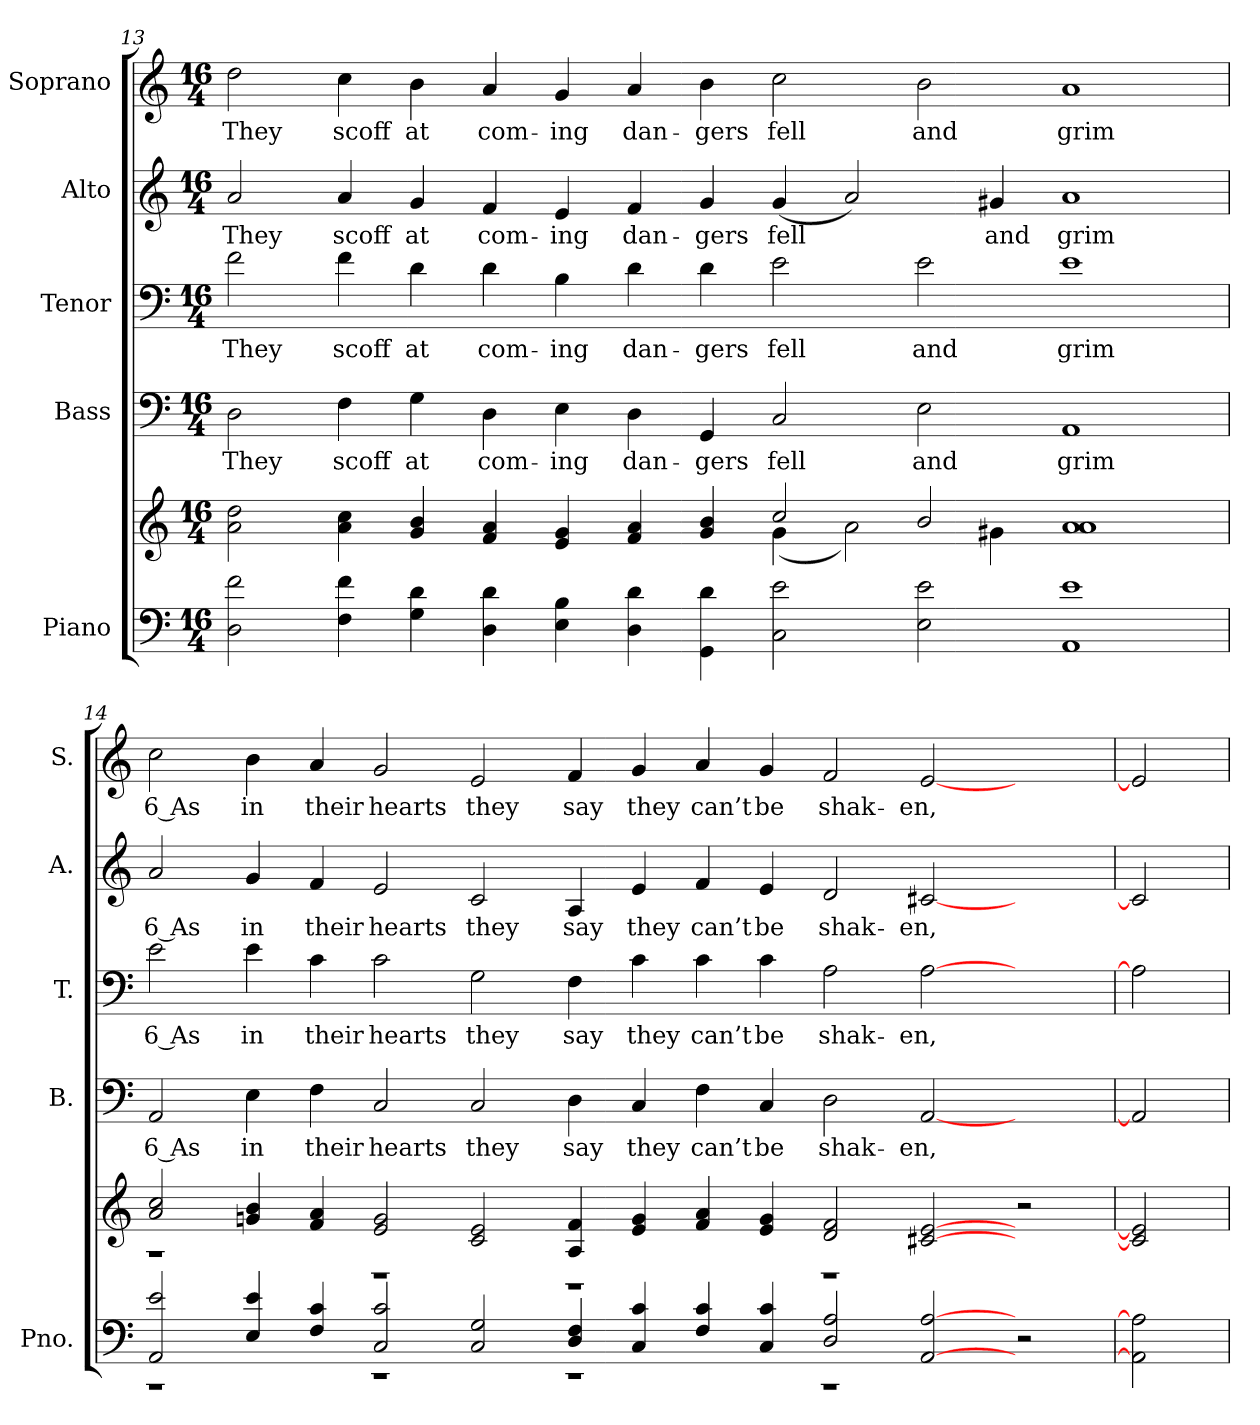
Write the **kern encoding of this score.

**kern	**kern	**kern	**text	**kern	**text	**kern	**text	**kern	**text
*part5	*part5	*part4	*part4	*part3	*part3	*part2	*part2	*part1	*part1
*staff6	*staff5	*staff4	*staff4	*staff3	*staff3	*staff2	*staff2	*staff1	*staff1
*I"Piano	*	*I"Bass	*	*I"Tenor	*	*I"Alto	*	*I"Soprano	*
*I'Pno.	*	*I'B.	*	*I'T.	*	*I'A.	*	*I'S.	*
!!LO:PB:g=z
*clefF4	*clefG2	*clefF4	*	*clefF4	*	*clefG2	*	*clefG2	*
*k[]	*k[]	*k[]	*	*k[]	*	*k[]	*	*k[]	*
*C:	*C:	*C:	*	*C:	*	*C:	*	*C:	*
*M16/4	*M16/4	*M16/4	*	*M16/4	*	*M16/4	*	*M16/4	*
=13	=13	=13	=13	=13	=13	=13	=13	=13	=13
*	*^	*	*	*	*	*	*	*	*
!	!	!	!	!LO:LY:b:color=#000000	!	!	!	!	!	!
!	!	!	!	!	!	!LO:LY:b:color=#000000	!	!	!	!
!	!	!	!	!	!	!	!	!LO:LY:b:color=#000000	!	!
!	!	!	!	!	!	!	!	!	!	!LO:LY:b:color=#000000
2Di\ 2fi	2ai\ 2ddi	1ryy	2Di\	They	2fi\	They	2ai/	They	2ddi\	They
!	!	!	!	!LO:LY:b:color=#000000	!	!	!	!	!	!
!	!	!	!	!	!	!LO:LY:b:color=#000000	!	!	!	!
!	!	!	!	!	!	!	!	!LO:LY:b:color=#000000	!	!
!	!	!	!	!	!	!	!	!	!	!LO:LY:b:color=#000000
4Fi\ 4fi	4ai\ 4cci	.	4Fi\	scoff	4fi\	scoff	4ai/	scoff	4cci\	scoff
!	!	!	!	!LO:LY:b:color=#000000	!	!	!	!	!	!
!	!	!	!	!	!	!LO:LY:b:color=#000000	!	!	!	!
!	!	!	!	!	!	!	!	!LO:LY:b:color=#000000	!	!
!	!	!	!	!	!	!	!	!	!	!LO:LY:b:color=#000000
4Gi\ 4di	4gi/ 4bi	.	4Gi\	at	4di\	at	4gi/	at	4bi\	at
!	!	!	!	!LO:LY:b:color=#000000	!	!	!	!	!	!
!	!	!	!	!	!	!LO:LY:b:color=#000000	!	!	!	!
!	!	!	!	!	!	!	!	!LO:LY:b:color=#000000	!	!
!	!	!	!	!	!	!	!	!	!	!LO:LY:b:color=#000000
4Di\ 4di	4fi/ 4ai	1ryy	4Di\	com-	4di\	com-	4fi/	com-	4ai/	com-
!	!	!	!	!LO:LY:b:color=#000000	!	!	!	!	!	!
!	!	!	!	!	!	!LO:LY:b:color=#000000	!	!	!	!
!	!	!	!	!	!	!	!	!LO:LY:b:color=#000000	!	!
!	!	!	!	!	!	!	!	!	!	!LO:LY:b:color=#000000
4Ei\ 4Bi	4ei/ 4gi	.	4Ei\	-ing	4Bi\	-ing	4ei/	-ing	4gi/	-ing
!	!	!	!	!LO:LY:b:color=#000000	!	!	!	!	!	!
!	!	!	!	!	!	!LO:LY:b:color=#000000	!	!	!	!
!	!	!	!	!	!	!	!	!LO:LY:b:color=#000000	!	!
!	!	!	!	!	!	!	!	!	!	!LO:LY:b:color=#000000
4Di\ 4di	4fi/ 4ai	.	4Di\	dan-	4di\	dan-	4fi/	dan-	4ai/	dan-
!	!	!	!	!LO:LY:b:color=#000000	!	!	!	!	!	!
!	!	!	!	!	!	!LO:LY:b:color=#000000	!	!	!	!
!	!	!	!	!	!	!	!	!LO:LY:b:color=#000000	!	!
!	!	!	!	!	!	!	!	!	!	!LO:LY:b:color=#000000
4GGi\ 4di	4gi/ 4bi	.	4GGi/	-gers	4di\	-gers	4gi/	-gers	4bi\	-gers
!	!	!	!	!LO:LY:b:color=#000000	!	!	!	!	!	!
!	!	!	!	!	!	!LO:LY:b:color=#000000	!	!	!	!
!	!	!	!	!	!	!	!	!LO:LY:b:color=#000000	!	!
!	!	!	!	!	!	!	!	!	!	!LO:LY:b:color=#000000
2Ci\ 2ei	2cci/	(4gi\	2Ci/	fell	2ei\	fell	(4gi/	fell	2cci\	fell
.	.	2ai\)	.	.	.	.	2ai/)	.	.	.
!	!	!	!	!LO:LY:b:color=#000000	!	!	!	!	!	!
!	!	!	!	!	!	!LO:LY:b:color=#000000	!	!	!	!
!	!	!	!	!	!	!	!	!	!	!LO:LY:b:color=#000000
2Ei\ 2ei	2bi/	.	2Ei\	and	2ei\	and	.	.	2bi\	and
!	!	!	!	!	!	!	!	!LO:LY:b:color=#000000	!	!
.	.	4g#Xi\	.	.	.	.	4g#Xi/	and	.	.
!	!	!	!	!LO:LY:b:color=#000000	!	!	!	!	!	!
!	!	!	!	!	!	!LO:LY:b:color=#000000	!	!	!	!
!	!	!	!	!	!	!	!	!LO:LY:b:color=#000000	!	!
!	!	!	!	!	!	!	!	!	!	!LO:LY:b:color=#000000
1AAi 1ei	1ai 1ai	1ryy	1AAi	grim	1ei	grim	1ai	grim	1ai	grim
=14	=14	=14	=14	=14	=14	=14	=14	=14	=14	=14
*^	*	*	*	*	*	*	*	*	*	*
!	!	!	!	!	!LO:LY:b:color=#000000	!	!	!	!	!	!
!	!	!	!	!	!	!	!LO:LY:b:color=#000000	!	!	!	!
!	!	!	!	!	!	!	!	!	!LO:LY:b:color=#000000	!	!
!	!	!	!	!	!	!	!	!	!	!	!LO:LY:b:color=#000000
2AAi/ 2ei	1r	2ai/ 2cci	1r	2AAi/	6 As	2ei\	6 As	2ai/	6 As	2cci\	6 As
!	!	!	!	!	!LO:LY:b:color=#000000	!	!	!	!	!	!
!	!	!	!	!	!	!	!LO:LY:b:color=#000000	!	!	!	!
!	!	!	!	!	!	!	!	!	!LO:LY:b:color=#000000	!	!
!	!	!	!	!	!	!	!	!	!	!	!LO:LY:b:color=#000000
4Ei/ 4ei	.	4gni/ 4bi	.	4Ei\	in	4ei\	in	4gi/	in	4bi\	in
!	!	!	!	!	!LO:LY:b:color=#000000	!	!	!	!	!	!
!	!	!	!	!	!	!	!LO:LY:b:color=#000000	!	!	!	!
!	!	!	!	!	!	!	!	!	!LO:LY:b:color=#000000	!	!
!	!	!	!	!	!	!	!	!	!	!	!LO:LY:b:color=#000000
4Fi/ 4ci	.	4fi/ 4ai	.	4Fi\	their	4ci\	their	4fi/	their	4ai/	their
!	!	!	!	!	!LO:LY:b:color=#000000	!	!	!	!	!	!
!	!	!	!	!	!	!	!LO:LY:b:color=#000000	!	!	!	!
!	!	!	!	!	!	!	!	!	!LO:LY:b:color=#000000	!	!
!	!	!	!	!	!	!	!	!	!	!	!LO:LY:b:color=#000000
2Ci/ 2ci	1r	2ei/ 2gi	1r	2Ci/	hearts	2ci\	hearts	2ei/	hearts	2gi/	hearts
!	!	!	!	!	!LO:LY:b:color=#000000	!	!	!	!	!	!
!	!	!	!	!	!	!	!LO:LY:b:color=#000000	!	!	!	!
!	!	!	!	!	!	!	!	!	!LO:LY:b:color=#000000	!	!
!	!	!	!	!	!	!	!	!	!	!	!LO:LY:b:color=#000000
2Ci/ 2Gi	.	2ci/ 2ei	.	2Ci/	they	2Gi\	they	2ci/	they	2ei/	they
!	!	!	!	!	!LO:LY:b:color=#000000	!	!	!	!	!	!
!	!	!	!	!	!	!	!LO:LY:b:color=#000000	!	!	!	!
!	!	!	!	!	!	!	!	!	!LO:LY:b:color=#000000	!	!
!	!	!	!	!	!	!	!	!	!	!	!LO:LY:b:color=#000000
4Di/ 4Fi	1r	4Ai/ 4fi	1r	4Di\	say	4Fi\	say	4Ai/	say	4fi/	say
!	!	!	!	!	!LO:LY:b:color=#000000	!	!	!	!	!	!
!	!	!	!	!	!	!	!LO:LY:b:color=#000000	!	!	!	!
!	!	!	!	!	!	!	!	!	!LO:LY:b:color=#000000	!	!
!	!	!	!	!	!	!	!	!	!	!	!LO:LY:b:color=#000000
4Ci/ 4ci	.	4ei/ 4gi	.	4Ci/	they	4ci\	they	4ei/	they	4gi/	they
!	!	!	!	!	!LO:LY:b:color=#000000	!	!	!	!	!	!
!	!	!	!	!	!	!	!LO:LY:b:color=#000000	!	!	!	!
!	!	!	!	!	!	!	!	!	!LO:LY:b:color=#000000	!	!
!	!	!	!	!	!	!	!	!	!	!	!LO:LY:b:color=#000000
4Fi/ 4ci	.	4fi/ 4ai	.	4Fi\	can’t	4ci\	can’t	4fi/	can’t	4ai/	can’t
!	!	!	!	!	!LO:LY:b:color=#000000	!	!	!	!	!	!
!	!	!	!	!	!	!	!LO:LY:b:color=#000000	!	!	!	!
!	!	!	!	!	!	!	!	!	!LO:LY:b:color=#000000	!	!
!	!	!	!	!	!	!	!	!	!	!	!LO:LY:b:color=#000000
4Ci/ 4ci	.	4ei/ 4gi	.	4Ci/	be	4ci\	be	4ei/	be	4gi/	be
!	!	!	!	!	!LO:LY:b:color=#000000	!	!	!	!	!	!
!	!	!	!	!	!	!	!LO:LY:b:color=#000000	!	!	!	!
!	!	!	!	!	!	!	!	!	!LO:LY:b:color=#000000	!	!
!	!	!	!	!	!	!	!	!	!	!	!LO:LY:b:color=#000000
2Di/ 2Ai	1r	2di/ 2fi	1r	2Di\	shak-	2Ai\	shak-	2di/	shak-	2fi/	shak-
!	!	!	!	!	!LO:LY:b:color=#000000	!	!	!	!	!	!
!	!	!	!	!	!	!	!LO:LY:b:color=#000000	!	!	!	!
!	!	!	!	!	!	!	!	!	!LO:LY:b:color=#000000	!	!
!	!	!	!	!	!	!	!	!	!	!	!LO:LY:b:color=#000000
[2AAi [2Ai	.	[2c#Xi [2ei	.	[2AAi	-en,	[2Ai	-en,	[2c#Xi	-en,	[2ei	-en,
2ryy	2r	2ryy	2r	2ryy	.	2ryy	.	2ryy	.	2ryy	.
*v	*v	*	*	*	*	*	*	*	*	*	*
*	*v	*v	*	*	*	*	*	*	*	*
=15	=15	=15	=15	=15	=15	=15	=15	=15	=15
2AAi] 2Ai]	2c#i] 2ei]	2AAi]	.	2Ai]	.	2c#i]	.	2ei]	.
=	=	=	=	=	=	=	=	=	=
*-	*-	*-	*-	*-	*-	*-	*-	*-	*-
